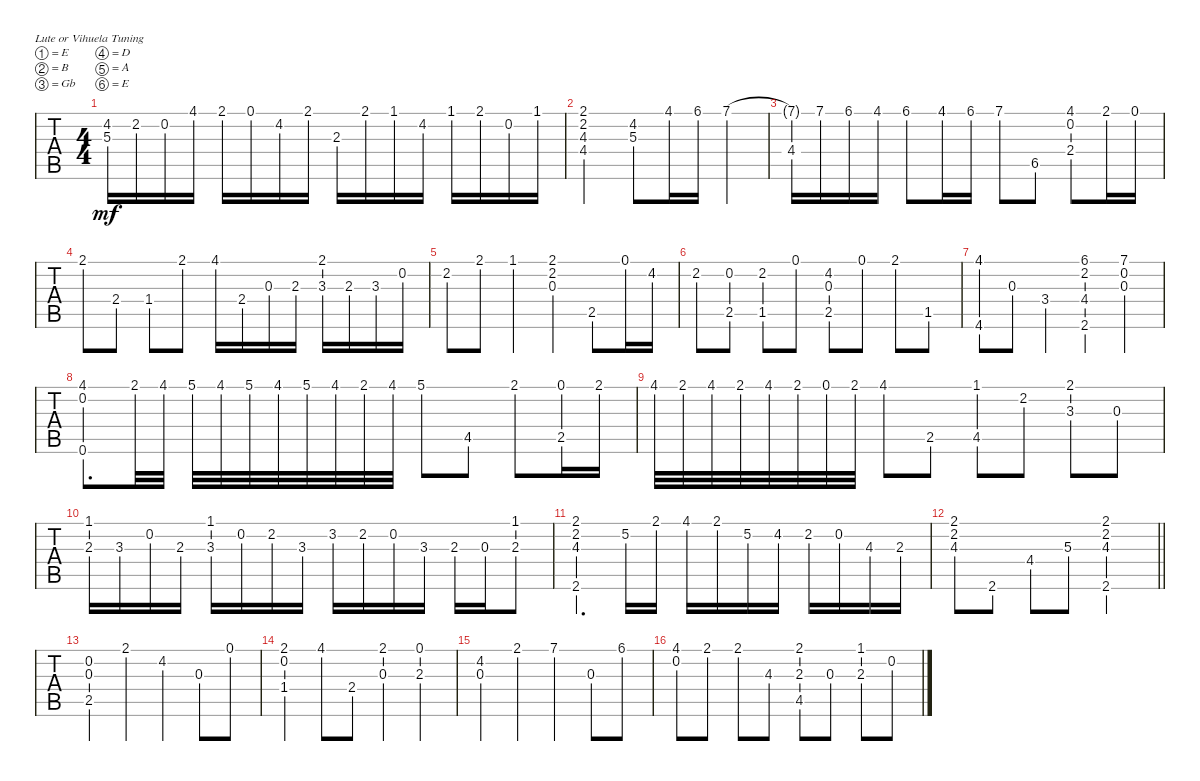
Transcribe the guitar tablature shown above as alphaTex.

\bracketExtendMode groupsimilarinstruments
\singleTrackTrackNamePolicy hidden
\multiTrackTrackNamePolicy hidden
\firstSystemTrackNameOrientation horizontal
\otherSystemsTrackNameOrientation horizontal
\track ("" "S-Gt") {instrument acousticguitarsteel}
\staff {tabs}
\tuning (E4 B3 Gb3 D3 A2 E2)
\ts (4 4)
\tempo (85 hide)
\clef g2
\ks c
(5.3 4.2).16{dy mf} 2.2.16 0.2.16 4.1.16 2.1.16 0.1.16 4.2.16 2.1.16 2.3.16 2.1.16 1.1.16 4.2.16 1.1.16 2.1.16 0.2.16 1.1.16 |
(4.4 4.3 2.2 2.1).2 (5.3 4.2).8 4.1.16 6.1.16 7.1.4 |
(4.4 7.1{t}).16 7.1.16 6.1.16 4.1.16 6.1.8 4.1.16 6.1.16 7.1.8 6.5.8 (4.1 0.2 2.4).8 2.1.16 0.1.16 |
2.1.8 2.4.8 1.4.8 2.1.8 4.1.16 2.4.16 0.3.16 2.3.16 (3.3 2.1).16 2.3.16 3.3.16 0.2.16 |
2.2.8 2.1.8 1.1.4 (2.2 2.1 0.3).4 2.5.8 0.1.16 4.2.16 |
2.2.8 (2.5 0.2).8 (1.5 2.2).8 0.1.8 (2.5 0.3 4.2).8 0.1.8 2.1.8 1.5.8 |
(4.6 4.1).8 0.3.8 3.4.4 (2.6 4.4 2.2 6.1).4 (0.3 7.1 0.2).4 |
(0.6 4.1 0.2).8{d} 2.1.32 4.1.32 5.1.32 4.1.32 5.1.32 4.1.32 5.1.32 4.1.32 2.1.32 4.1.32 5.1.8 4.5.8 2.1.8 (0.1 2.5).16 2.1.16 |
4.1.32 2.1.32 4.1.32 2.1.32 4.1.32 2.1.32 0.1.32 2.1.32 4.1.8 2.5.8 (4.5 1.1).8 2.2.8 (3.3 2.1).8 0.3.8 |
(1.1 2.3).16 3.3.16 0.2.16 2.3.16 (3.3 1.1).16 0.2.16 2.2.16 3.3.16 3.2.16 2.2.16 0.2.16 3.3.16 2.3.16 0.3.16 (2.3 1.1).8 |
(2.6 4.3 2.2 2.1).4{d} 5.2.16 2.1.16 4.1.16 2.1.16 5.2.16 4.2.16 2.2.16 0.2.16 4.3.16 2.3.16 |
\barLineRight lightlight
(4.3 2.2 2.1).8 2.6.8 4.4.8 5.3.8 (2.6 4.3 2.2 2.1).2 |
(2.5 0.3 0.2).4 2.1.4 4.2.4 0.3.8 0.1.8 |
(1.4 2.1 0.2).4 4.1.8 2.4.8 (0.3 2.1).4 (2.3 0.1).4 |
(4.2 0.3).4 2.1.4 7.1.4 0.3.8 6.1.8 |
(4.1 0.2).8 2.1.8 2.1.8 4.3.8 (4.5 2.3 2.1).8 0.3.8 (2.3 1.1).8 0.2.8
